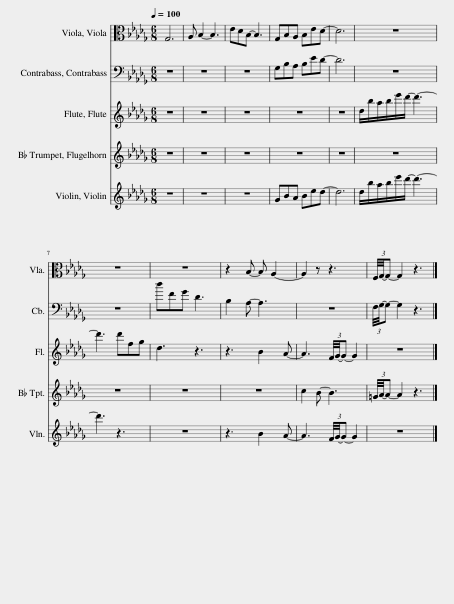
X:1
%%score 1 2 3 4 5
L:1/8
Q:1/4=100
M:6/8
I:linebreak $
K:Db
V:1 alto
V:2 bass transpose=-12
V:3 treble
V:4 treble transpose=-2
V:5 treble
V:1
 G,6 | A, B,2- B,3 | EDB,- B,3 | G,B,A, B,ED- | D6 | %5
 z6 |$ z6 | z6 | z2 B,- B, A,2- | A,2 z z3 | %10
 (3F,/4G,/4-G,- G,2 z3 |] %11
V:2
 z6 | z6 | z6 | G,B,A, B,ED- | D6 | %5
 z6 |$ z6 | dFG D3 | B,2 A,- A,3 | z6 | %10
 (3F,/4G,/4-G,- G,2 z3 |] %11
V:3
 z6 | z6 | z6 | z6 | z6 | %5
 d/b/a/b/e'/d'/- d'3- |$ d'3 d'fg | d3 z3 | z3 B2 A- | A3 (3F/4G/4-G- G2 | %10
 z6 |] %11
V:4
 z6 | z6 | z6 | z6 | z6 | %5
 z6 |$ z6 | z6 | z6 | c2 B- B3 | %10
 (3=G/4A/4-A- A2 z3 |] %11
V:5
 z6 | z6 | z6 | GBA Bed- | d6 | %5
 d/b/a/b/e'/d'/- d'3- |$ d'3 z3 | z6 | z3 B2 A- | A3 (3F/4G/4-G- G2 | %10
 z6 |] %11
